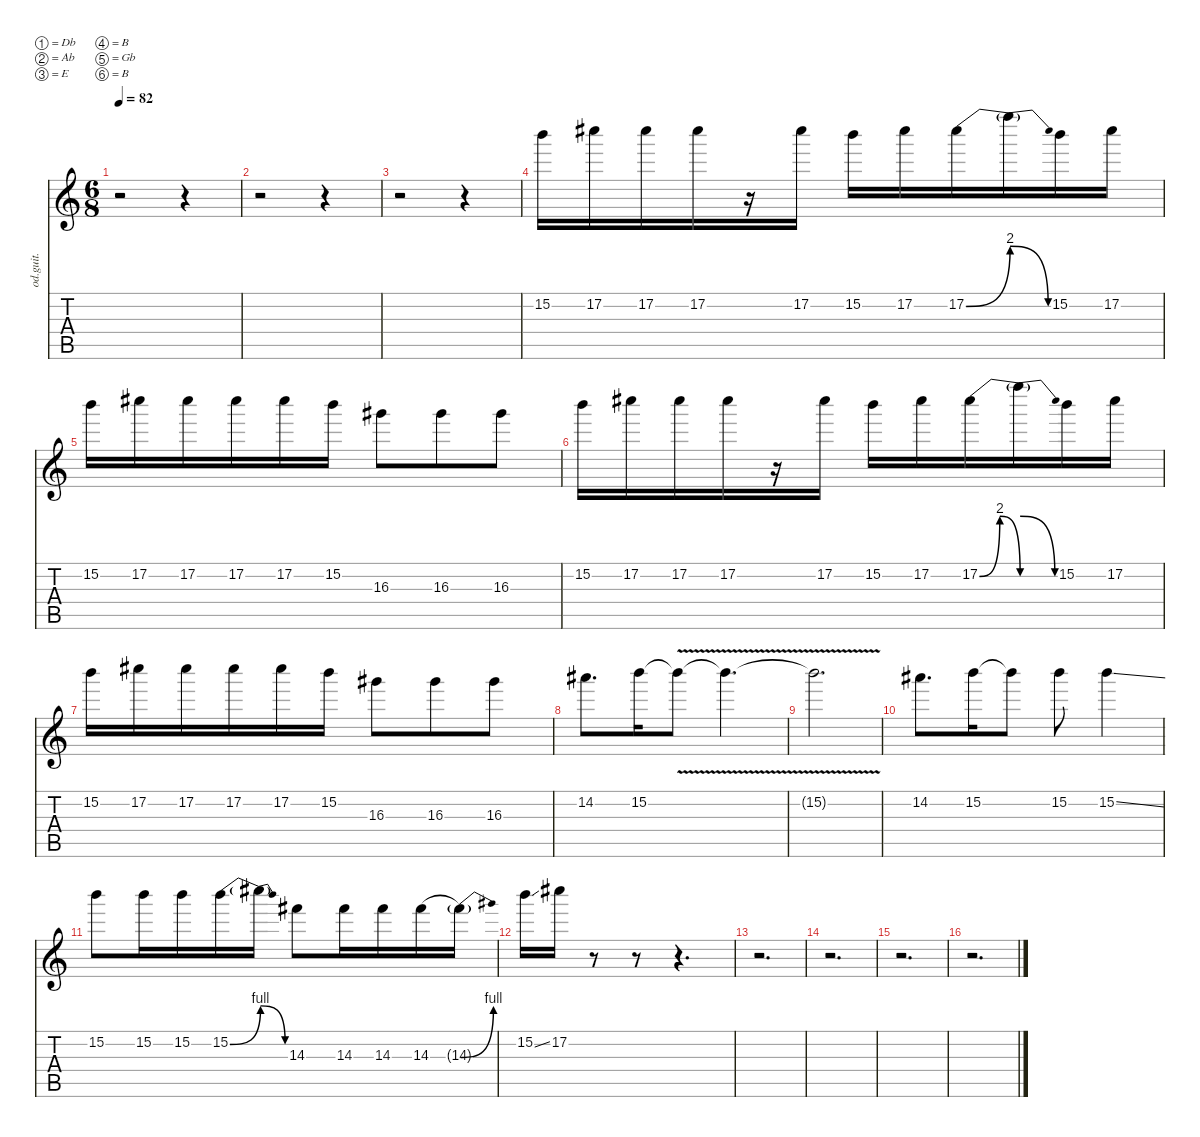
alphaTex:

\defaultSystemsLayout 4
\hideDynamics
\bracketExtendMode nobrackets
\otherSystemsTrackNameOrientation horizontal
\track ("Guitar 4" "od.guit.") {instrument overdrivenguitar}
\staff {score tabs}
\tuning (Db5 Ab4 E4 B3 Gb3 B2)
\ts (6 8)
\tempo 82
\clef g2
\ks c
r.2{dy f} r.4 |
r.2 r.4 |
r.2 r.4 |
15.2.16 17.2{acc #}.16 17.2{acc #}.16 17.2{acc #}.16 r.16 17.2{acc #}.16 15.2.16 17.2{acc #}.16 17.2{be (bend 0 0 60 8) acc #}.16 17.2{be (release 0 8 60 0) t}.16 15.2.16 17.2{acc #}.16 |
15.2.16 17.2{acc #}.16 17.2{acc #}.16 17.2{acc #}.16 17.2{acc #}.16 15.2.16 16.3{acc #}.8 16.3{acc #}.8 16.3{acc #}.8 |
15.2.16 17.2{acc #}.16 17.2{acc #}.16 17.2{acc #}.16 r.16 17.2{acc #}.16 15.2.16 17.2{acc #}.16 17.2{be (bendrelease 0 0 30 8 30 8 60 0) acc #}.16 17.2{be (release 0 8 60 0) t}.16 15.2.16 17.2{acc #}.16 |
15.2.16 17.2{acc #}.16 17.2{acc #}.16 17.2{acc #}.16 17.2{acc #}.16 15.2.16 16.3{acc #}.8 16.3{acc #}.8 16.3{acc #}.8 |
14.2{acc #}.8{d} 15.2.16 15.2{v t}.8 15.2{v t}.4{d} |
15.2{v t}.2{d} |
14.2{acc #}.8{d} 15.2.16 15.2{t}.8 15.2.8 15.2{ss}.4 |
15.2.8 15.2.16 15.2.16 15.2{be (bend 0 0 60 4)}.16 15.2{be (release 0 4 60 0) t}.16 14.3{acc #}.8 14.3{acc #}.16 14.3{acc #}.16 14.3{be (hold 0 0 60 0) acc #}.16 14.3{be (bend 0 0 60 4) t acc #}.16 |
15.2{ss}.16 17.2{acc #}.16 r.8 r.8 r.4{d} |
r.2{d} |
r.2{d} |
r.2{d} |
r.2{d}
